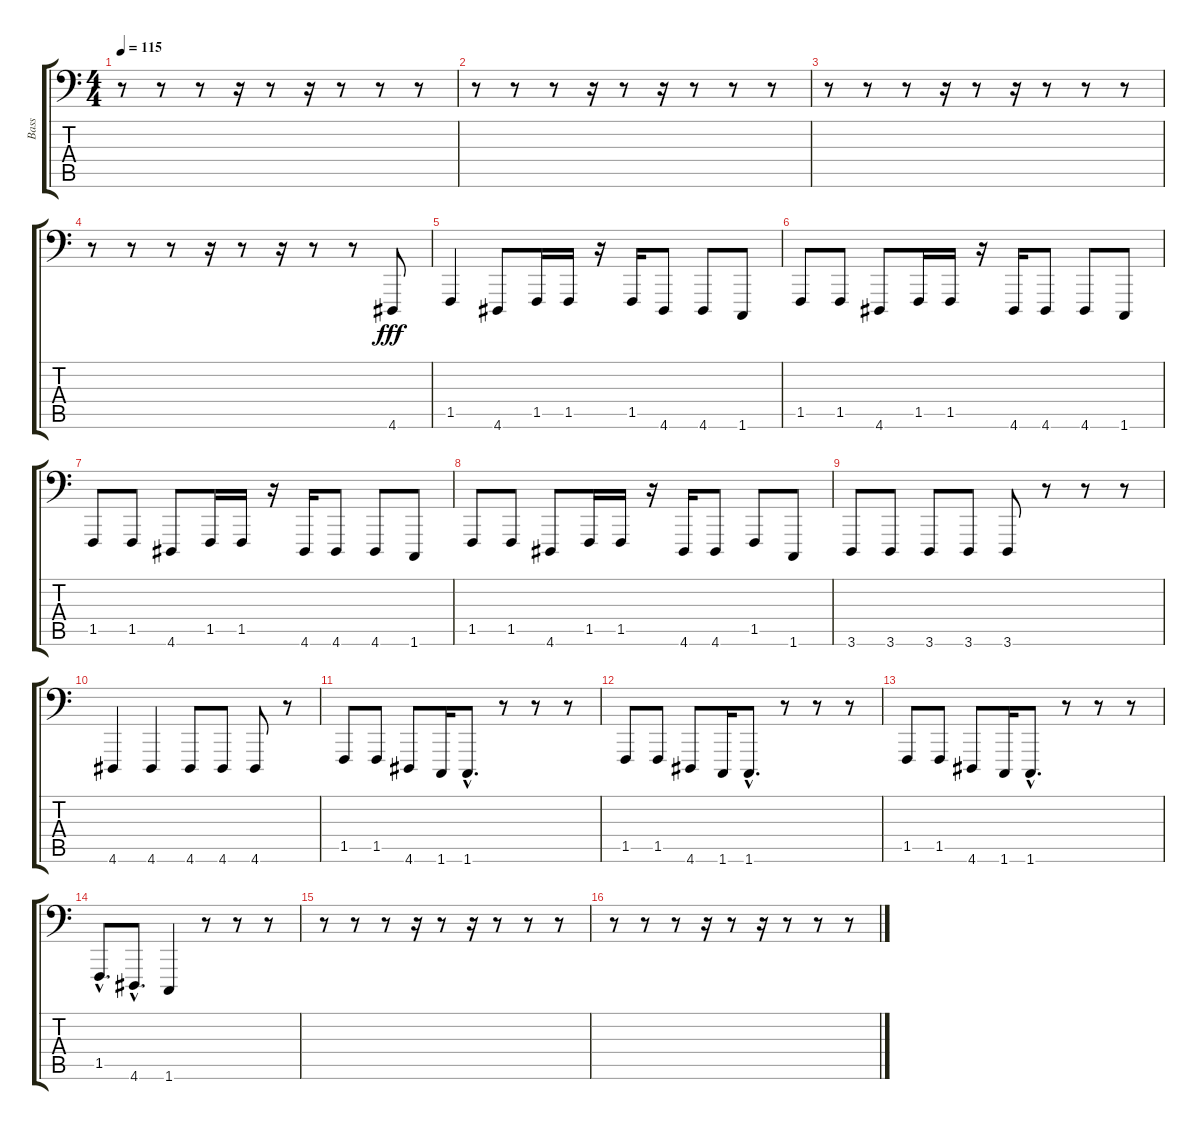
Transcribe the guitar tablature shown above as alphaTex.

\track ("Bass" "Bass") {instrument synthdrum}
\staff {score tabs}
\tuning (C3 G2 D2 A1 E1 B0) {hide}
\ts (4 4)
\tempo 115
\clef f4
\ks c
r.8{dy fff} r.8 r.8 r.16 r.8 r.16 r.8 r.8 r.8 |
r.8 r.8 r.8 r.16 r.8 r.16 r.8 r.8 r.8 |
r.8 r.8 r.8 r.16 r.8 r.16 r.8 r.8 r.8 |
r.8 r.8 r.8 r.16 r.8 r.16 r.8 r.8 4.6.8 |
1.5.4 4.6.8 1.5.16 1.5.16 r.16 1.5.16 4.6.8 4.6.8 1.6.8 |
1.5.8 1.5.8 4.6.8 1.5.16 1.5.16 r.16 4.6.16 4.6.8 4.6.8 1.6.8 |
1.5.8 1.5.8 4.6.8 1.5.16 1.5.16 r.16 4.6.16 4.6.8 4.6.8 1.6.8 |
1.5.8 1.5.8 4.6.8 1.5.16 1.5.16 r.16 4.6.16 4.6.8 1.5.8 1.6.8 |
3.6.8 3.6.8 3.6.8 3.6.8 3.6.8 r.8 r.8 r.8 |
4.6.4 4.6.4 4.6.8 4.6.8 4.6.8 r.8 |
1.5.8 1.5.8 4.6.8 1.6.16 1.6{hac}.8{d} r.8 r.8 r.8 |
1.5.8 1.5.8 4.6.8 1.6.16 1.6{hac}.8{d} r.8 r.8 r.8 |
1.5.8 1.5.8 4.6.8 1.6.16 1.6{hac}.8{d} r.8 r.8 r.8 |
1.5{hac}.8{d} 4.6{hac}.8{d} 1.6.4 r.8 r.8 r.8 |
r.8 r.8 r.8 r.16 r.8 r.16 r.8 r.8 r.8 |
r.8 r.8 r.8 r.16 r.8 r.16 r.8 r.8 r.8
